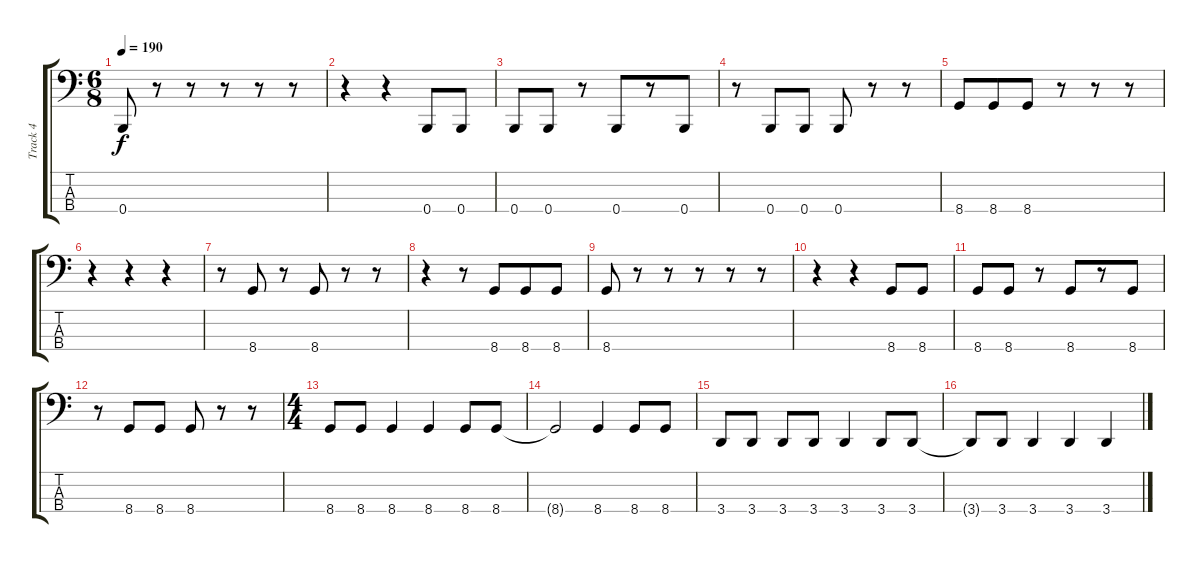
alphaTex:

\track ("Track 4" "Track 4") {instrument slapbass1}
\staff {score tabs}
\tuning (E2 B1 Gb1 B0) {hide}
\ts (6 8)
\tempo 190
\clef f4
\ks c
0.4.8{dy f} r.8 r.8 r.8 r.8 r.8 |
r.4 r.4 0.4.8 0.4.8 |
0.4.8 0.4.8 r.8 0.4.8 r.8 0.4.8 |
r.8 0.4.8 0.4.8 0.4.8 r.8 r.8 |
8.4.8 8.4.8 8.4.8 r.8 r.8 r.8 |
r.4 r.4 r.4 |
r.8 8.4.8 r.8 8.4.8 r.8 r.8 |
r.4 r.8 8.4.8 8.4.8 8.4.8 |
8.4.8 r.8 r.8 r.8 r.8 r.8 |
r.4 r.4 8.4.8 8.4.8 |
8.4.8 8.4.8 r.8 8.4.8 r.8 8.4.8 |
r.8 8.4.8 8.4.8 8.4.8 r.8 r.8 |
\ts (4 4)
8.4.8 8.4.8 8.4.4 8.4.4 8.4.8 8.4.8 |
8.4{t}.2 8.4.4 8.4.8 8.4.8 |
3.4.8 3.4.8 3.4.8 3.4.8 3.4.4 3.4.8 3.4.8 |
3.4{t}.8 3.4.8 3.4.4 3.4.4 3.4.4
